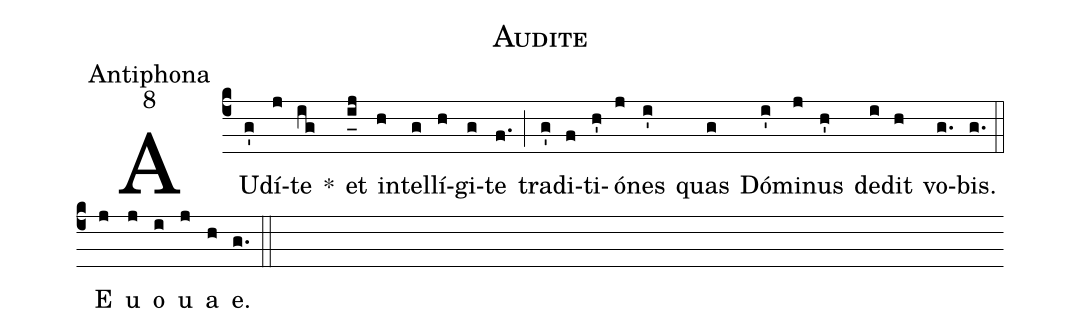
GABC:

name:Audite;
office-part:Antiphona;
mode:8;
%%
(c4) AU(g')dí(j)te(ig) *() et(i_[uh:l]j) in(h)tel(g)lí(h)gi(g)te(f.) (;) tra(g')di(f)ti(h')ó(j)nes(i') quas(g) Dó(i')mi(j)nus(h') de(i)dit(h) vo(g.)bis.(g.) (::) <eu>E(j) u(j) o(i) u(j) a(h) e.</eu>(g.) (::)
